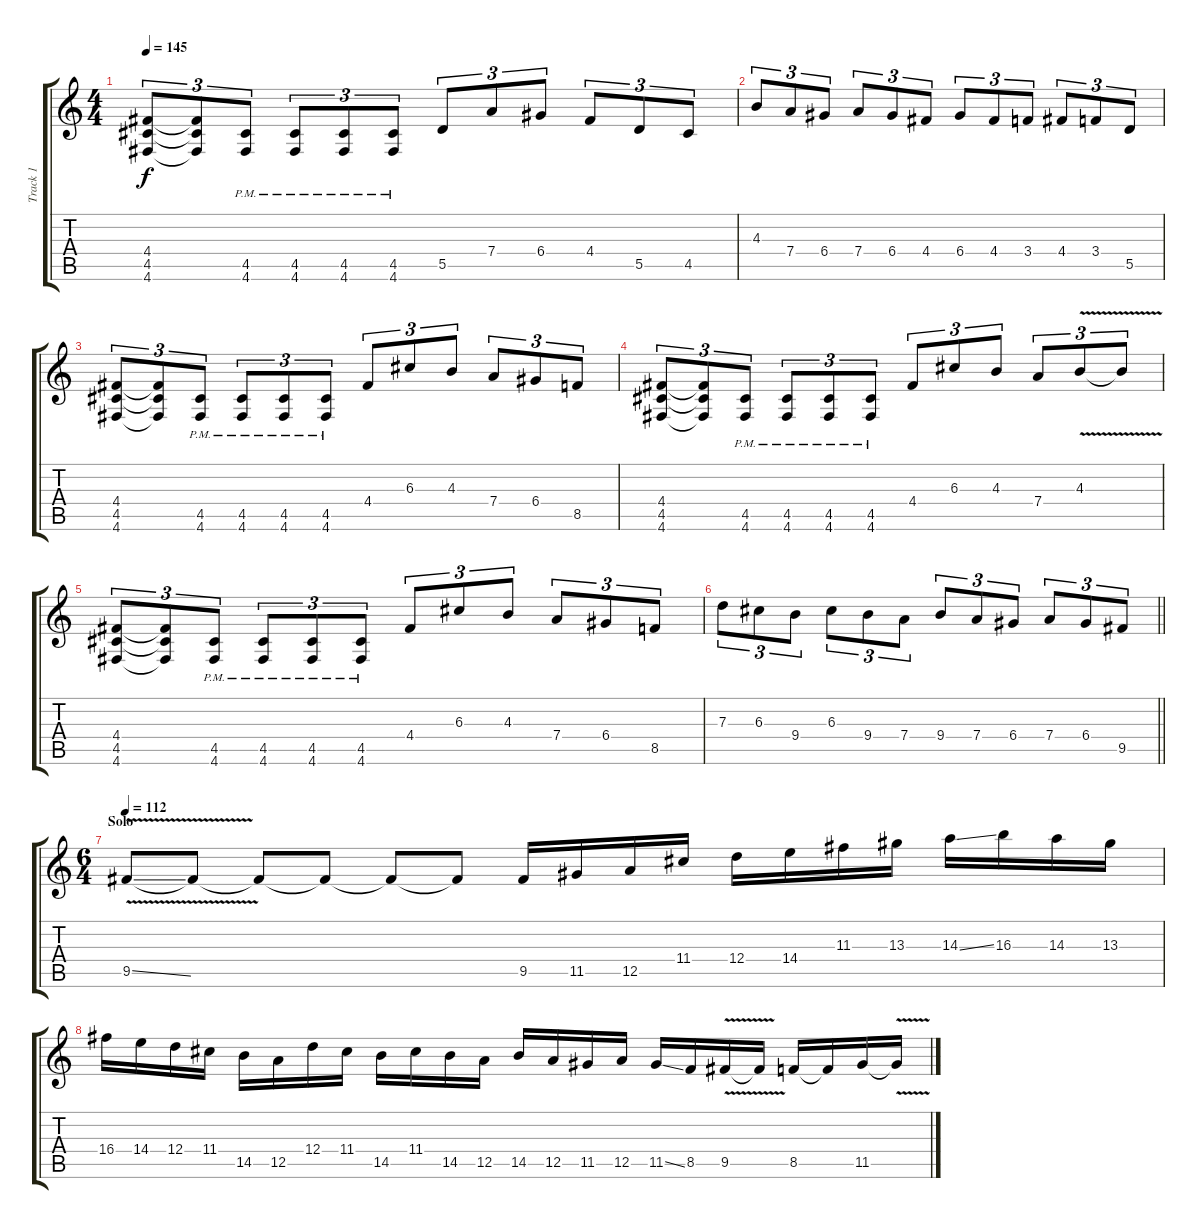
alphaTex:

\track ("Track 1" "Track 1") {instrument distortionguitar}
\staff {score tabs}
\tuning (E4 B3 G3 D3 A2 D2) {hide}
\ts (4 4)
\tempo 145
\clef g2
\ks c
(4.4 4.5 4.6).8{tu (3 2) dy f} (4.4{t} 4.5{t} 4.6{t}).8{tu (3 2)} (4.5 4.6{pm}).8{tu (3 2)} (4.5{pm} 4.6{pm}).8{tu (3 2)} (4.5{pm} 4.6{pm}).8{tu (3 2)} (4.5{pm} 4.6{pm}).8{tu (3 2)} 5.5.8{tu (3 2)} 7.4.8{tu (3 2)} 6.4.8{tu (3 2)} 4.4.8{tu (3 2)} 5.5.8{tu (3 2)} 4.5.8{tu (3 2)} |
4.3.8{tu (3 2)} 7.4.8{tu (3 2)} 6.4.8{tu (3 2)} 7.4.8{tu (3 2)} 6.4.8{tu (3 2)} 4.4.8{tu (3 2)} 6.4.8{tu (3 2)} 4.4.8{tu (3 2)} 3.4.8{tu (3 2)} 4.4.8{tu (3 2)} 3.4.8{tu (3 2)} 5.5.8{tu (3 2)} |
(4.4 4.5 4.6).8{tu (3 2)} (4.4{t} 4.5{t} 4.6{t}).8{tu (3 2)} (4.5 4.6{pm}).8{tu (3 2)} (4.5{pm} 4.6{pm}).8{tu (3 2)} (4.5{pm} 4.6{pm}).8{tu (3 2)} (4.5{pm} 4.6{pm}).8{tu (3 2)} 4.4.8{tu (3 2)} 6.3.8{tu (3 2)} 4.3.8{tu (3 2)} 7.4.8{tu (3 2)} 6.4.8{tu (3 2)} 8.5.8{tu (3 2)} |
(4.4 4.5 4.6).8{tu (3 2)} (4.4{t} 4.5{t} 4.6{t}).8{tu (3 2)} (4.5 4.6{pm}).8{tu (3 2)} (4.5{pm} 4.6{pm}).8{tu (3 2)} (4.5{pm} 4.6{pm}).8{tu (3 2)} (4.5{pm} 4.6{pm}).8{tu (3 2)} 4.4.8{tu (3 2)} 6.3.8{tu (3 2)} 4.3.8{tu (3 2)} 7.4.8{tu (3 2)} 4.3{v}.8{tu (3 2)} 4.3{t}.8{tu (3 2)} |
(4.4 4.5 4.6).8{tu (3 2)} (4.4{t} 4.5{t} 4.6{t}).8{tu (3 2)} (4.5 4.6{pm}).8{tu (3 2)} (4.5{pm} 4.6{pm}).8{tu (3 2)} (4.5{pm} 4.6{pm}).8{tu (3 2)} (4.5{pm} 4.6{pm}).8{tu (3 2)} 4.4.8{tu (3 2)} 6.3.8{tu (3 2)} 4.3.8{tu (3 2)} 7.4.8{tu (3 2)} 6.4.8{tu (3 2)} 8.5.8{tu (3 2)} |
\barLineRight lightlight
7.3.8{tu (3 2)} 6.3.8{tu (3 2)} 9.4.8{tu (3 2)} 6.3.8{tu (3 2)} 9.4.8{tu (3 2)} 7.4.8{tu (3 2)} 9.4.8{tu (3 2)} 7.4.8{tu (3 2)} 6.4.8{tu (3 2)} 7.4.8{tu (3 2)} 6.4.8{tu (3 2)} 9.5.8{tu (3 2)} |
\ts (6 4)
\section ("" "Solo")
\tempo 112
9.5{v ss}.8{volume 16} 9.5{t}.8 9.5{t}.8 9.5{t}.8 9.5{t}.8 9.5{t}.8 9.5.16 11.5.16 12.5.16 11.4.16 12.4.16 14.4.16 11.3.16 13.3.16 14.3{ss}.16 16.3.16 14.3.16 13.3.16 |
16.4.16 14.4.16 12.4.16 11.4.16 14.5.16 12.5.16 12.4.16 11.4.16 14.5.16 11.4.16 14.5.16 12.5.16 14.5.16 12.5.16 11.5.16 12.5.16 11.5{ss}.16 8.5.16 9.5{v}.16 9.5{t}.16 8.5.16 8.5{t}.16 11.5.16 11.5{v t}.16
